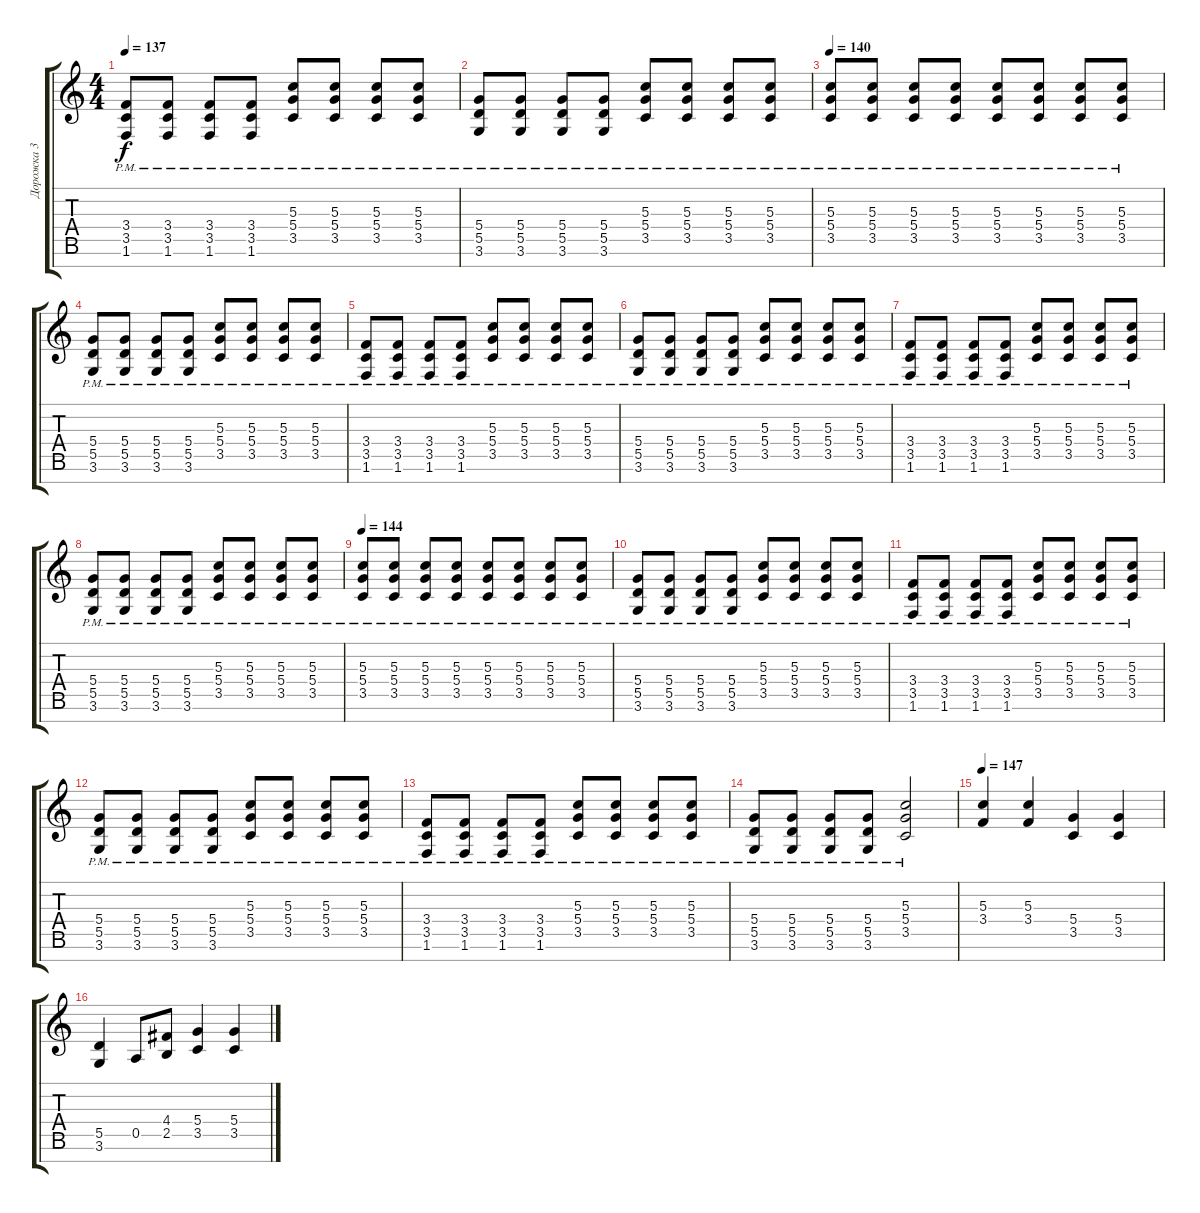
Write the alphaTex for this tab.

\track ("Дорожка 3" "Дорожка 3") {instrument distortionguitar}
\staff {score tabs}
\tuning (E4 B3 G3 D3 A2 E2 B1) {hide}
\ts (4 4)
\tempo 137
\clef g2
\ks c
(3.4{pm} 3.5{pm} 1.6{pm}).8{dy f} (3.4{pm} 3.5{pm} 1.6{pm}).8 (3.4{pm} 3.5{pm} 1.6{pm}).8 (3.4{pm} 3.5{pm} 1.6{pm}).8 (5.3{pm} 5.4{pm} 3.5{pm}).8 (5.3{pm} 5.4{pm} 3.5{pm}).8 (5.3{pm} 5.4{pm} 3.5{pm}).8 (5.3{pm} 5.4{pm} 3.5{pm}).8 |
(5.4{pm} 5.5{pm} 3.6{pm}).8 (5.4{pm} 5.5{pm} 3.6{pm}).8 (5.4{pm} 5.5{pm} 3.6{pm}).8 (5.4{pm} 5.5{pm} 3.6{pm}).8 (5.3{pm} 5.4{pm} 3.5{pm}).8 (5.3{pm} 5.4{pm} 3.5{pm}).8 (5.3{pm} 5.4{pm} 3.5{pm}).8 (5.3{pm} 5.4{pm} 3.5{pm}).8 |
\tempo 140
(5.3{pm} 5.4{pm} 3.5{pm}).8 (5.3{pm} 5.4{pm} 3.5{pm}).8 (5.3{pm} 5.4{pm} 3.5{pm}).8 (5.3{pm} 5.4{pm} 3.5{pm}).8 (5.3{pm} 5.4{pm} 3.5{pm}).8 (5.3{pm} 5.4{pm} 3.5{pm}).8 (5.3{pm} 5.4{pm} 3.5{pm}).8 (5.3{pm} 5.4{pm} 3.5{pm}).8 |
(5.4{pm} 5.5{pm} 3.6{pm}).8 (5.4{pm} 5.5{pm} 3.6{pm}).8 (5.4{pm} 5.5{pm} 3.6{pm}).8 (5.4{pm} 5.5{pm} 3.6{pm}).8 (5.3{pm} 5.4{pm} 3.5{pm}).8 (5.3{pm} 5.4{pm} 3.5{pm}).8 (5.3{pm} 5.4{pm} 3.5{pm}).8 (5.3{pm} 5.4{pm} 3.5{pm}).8 |
(3.4{pm} 3.5{pm} 1.6{pm}).8 (3.4{pm} 3.5{pm} 1.6{pm}).8 (3.4{pm} 3.5{pm} 1.6{pm}).8 (3.4{pm} 3.5{pm} 1.6{pm}).8 (5.3{pm} 5.4{pm} 3.5{pm}).8 (5.3{pm} 5.4{pm} 3.5{pm}).8 (5.3{pm} 5.4{pm} 3.5{pm}).8 (5.3{pm} 5.4{pm} 3.5{pm}).8 |
(5.4{pm} 5.5{pm} 3.6{pm}).8 (5.4{pm} 5.5{pm} 3.6{pm}).8 (5.4{pm} 5.5{pm} 3.6{pm}).8 (5.4{pm} 5.5{pm} 3.6{pm}).8 (5.3{pm} 5.4{pm} 3.5{pm}).8 (5.3{pm} 5.4{pm} 3.5{pm}).8 (5.3{pm} 5.4{pm} 3.5{pm}).8 (5.3{pm} 5.4{pm} 3.5{pm}).8 |
(3.4{pm} 3.5{pm} 1.6{pm}).8 (3.4{pm} 3.5{pm} 1.6{pm}).8 (3.4{pm} 3.5{pm} 1.6{pm}).8 (3.4{pm} 3.5{pm} 1.6{pm}).8 (5.3{pm} 5.4{pm} 3.5{pm}).8 (5.3{pm} 5.4{pm} 3.5{pm}).8 (5.3{pm} 5.4{pm} 3.5{pm}).8 (5.3{pm} 5.4{pm} 3.5{pm}).8 |
(5.4{pm} 5.5{pm} 3.6{pm}).8 (5.4{pm} 5.5{pm} 3.6{pm}).8 (5.4{pm} 5.5{pm} 3.6{pm}).8 (5.4{pm} 5.5{pm} 3.6{pm}).8 (5.3{pm} 5.4{pm} 3.5{pm}).8 (5.3{pm} 5.4{pm} 3.5{pm}).8 (5.3{pm} 5.4{pm} 3.5{pm}).8 (5.3{pm} 5.4{pm} 3.5{pm}).8 |
\tempo 144
(5.3{pm} 5.4{pm} 3.5{pm}).8 (5.3{pm} 5.4{pm} 3.5{pm}).8 (5.3{pm} 5.4{pm} 3.5{pm}).8 (5.3{pm} 5.4{pm} 3.5{pm}).8 (5.3{pm} 5.4{pm} 3.5{pm}).8 (5.3{pm} 5.4{pm} 3.5{pm}).8 (5.3{pm} 5.4{pm} 3.5{pm}).8 (5.3{pm} 5.4{pm} 3.5{pm}).8 |
(5.4{pm} 5.5{pm} 3.6{pm}).8 (5.4{pm} 5.5{pm} 3.6{pm}).8 (5.4{pm} 5.5{pm} 3.6{pm}).8 (5.4{pm} 5.5{pm} 3.6{pm}).8 (5.3{pm} 5.4{pm} 3.5{pm}).8 (5.3{pm} 5.4{pm} 3.5{pm}).8 (5.3{pm} 5.4{pm} 3.5{pm}).8 (5.3{pm} 5.4{pm} 3.5{pm}).8 |
(3.4{pm} 3.5{pm} 1.6{pm}).8 (3.4{pm} 3.5{pm} 1.6{pm}).8 (3.4{pm} 3.5{pm} 1.6{pm}).8 (3.4{pm} 3.5{pm} 1.6{pm}).8 (5.3{pm} 5.4{pm} 3.5{pm}).8 (5.3{pm} 5.4{pm} 3.5{pm}).8 (5.3{pm} 5.4{pm} 3.5{pm}).8 (5.3{pm} 5.4{pm} 3.5{pm}).8 |
(5.4{pm} 5.5{pm} 3.6{pm}).8 (5.4{pm} 5.5{pm} 3.6{pm}).8 (5.4{pm} 5.5{pm} 3.6{pm}).8 (5.4{pm} 5.5{pm} 3.6{pm}).8 (5.3{pm} 5.4{pm} 3.5{pm}).8 (5.3{pm} 5.4{pm} 3.5{pm}).8 (5.3{pm} 5.4{pm} 3.5{pm}).8 (5.3{pm} 5.4{pm} 3.5{pm}).8 |
(3.4{pm} 3.5{pm} 1.6{pm}).8 (3.4{pm} 3.5{pm} 1.6{pm}).8 (3.4{pm} 3.5{pm} 1.6{pm}).8 (3.4{pm} 3.5{pm} 1.6{pm}).8 (5.3{pm} 5.4{pm} 3.5{pm}).8 (5.3{pm} 5.4{pm} 3.5{pm}).8 (5.3{pm} 5.4{pm} 3.5{pm}).8 (5.3{pm} 5.4{pm} 3.5{pm}).8 |
(5.4{pm} 5.5{pm} 3.6{pm}).8 (5.4{pm} 5.5{pm} 3.6{pm}).8 (5.4{pm} 5.5{pm} 3.6{pm}).8 (5.4{pm} 5.5{pm} 3.6{pm}).8 (5.3{pm} 5.4{pm} 3.5{pm}).2 |
\tempo 147
(5.3 3.4).4 (5.3 3.4).4 (5.4 3.5).4 (5.4 3.5).4 |
(5.5 3.6).4 0.5.8 (4.4 2.5).8 (5.4 3.5).4 (5.4 3.5).4
